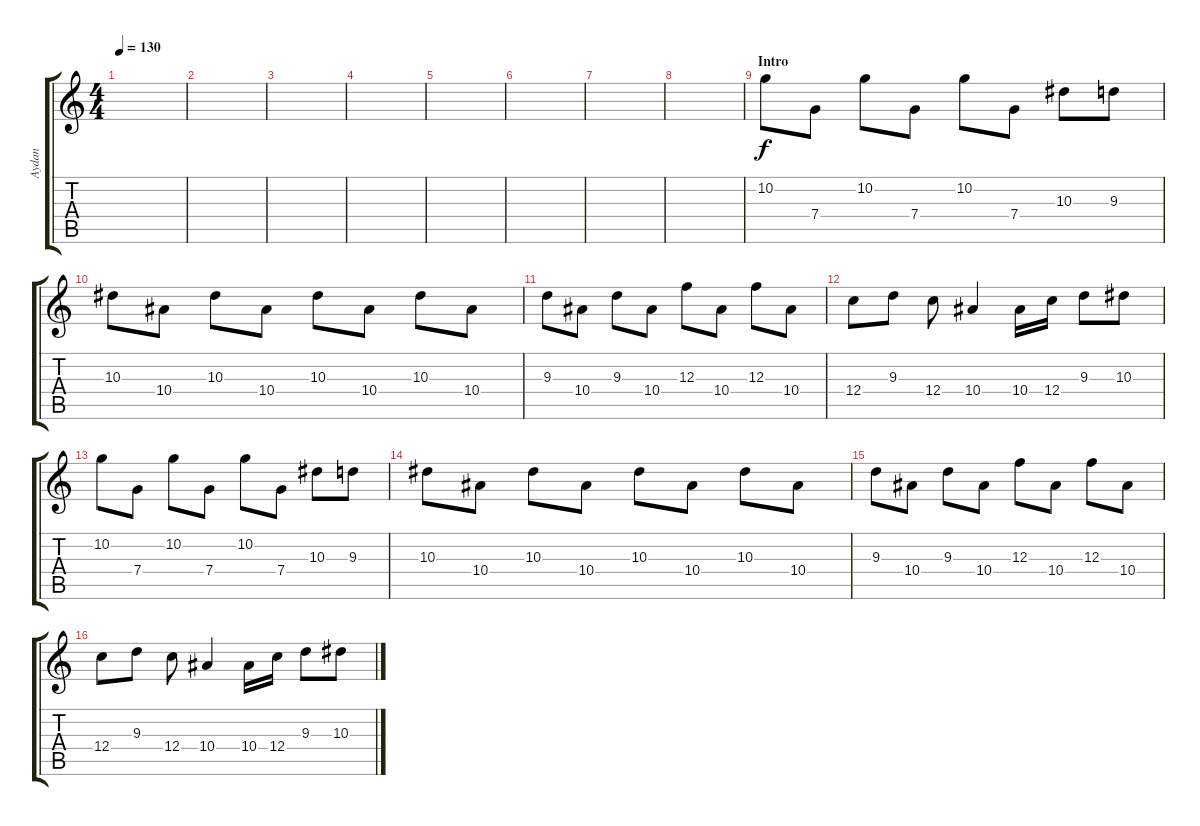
\track ("Aydan" "Aydan") {instrument distortionguitar}
\staff {score tabs}
\tuning (D4 A3 F3 C3 G2 D2) {hide}
\ts (4 4)
\tempo 130
\clef g2
\ks c
|
|
|
|
|
|
|
|
\section ("" "Intro")
10.2.8 7.4.8 10.2.8 7.4.8 10.2.8 7.4.8 10.3.8 9.3.8 |
10.3.8 10.4.8 10.3.8 10.4.8 10.3.8 10.4.8 10.3.8 10.4.8 |
9.3.8 10.4.8 9.3.8 10.4.8 12.3.8 10.4.8 12.3.8 10.4.8 |
12.4.8 9.3.8 12.4.8 10.4.4 10.4.16 12.4.16 9.3.8 10.3.8 |
10.2.8 7.4.8 10.2.8 7.4.8 10.2.8 7.4.8 10.3.8 9.3.8 |
10.3.8 10.4.8 10.3.8 10.4.8 10.3.8 10.4.8 10.3.8 10.4.8 |
9.3.8 10.4.8 9.3.8 10.4.8 12.3.8 10.4.8 12.3.8 10.4.8 |
12.4.8 9.3.8 12.4.8 10.4.4 10.4.16 12.4.16 9.3.8 10.3.8
